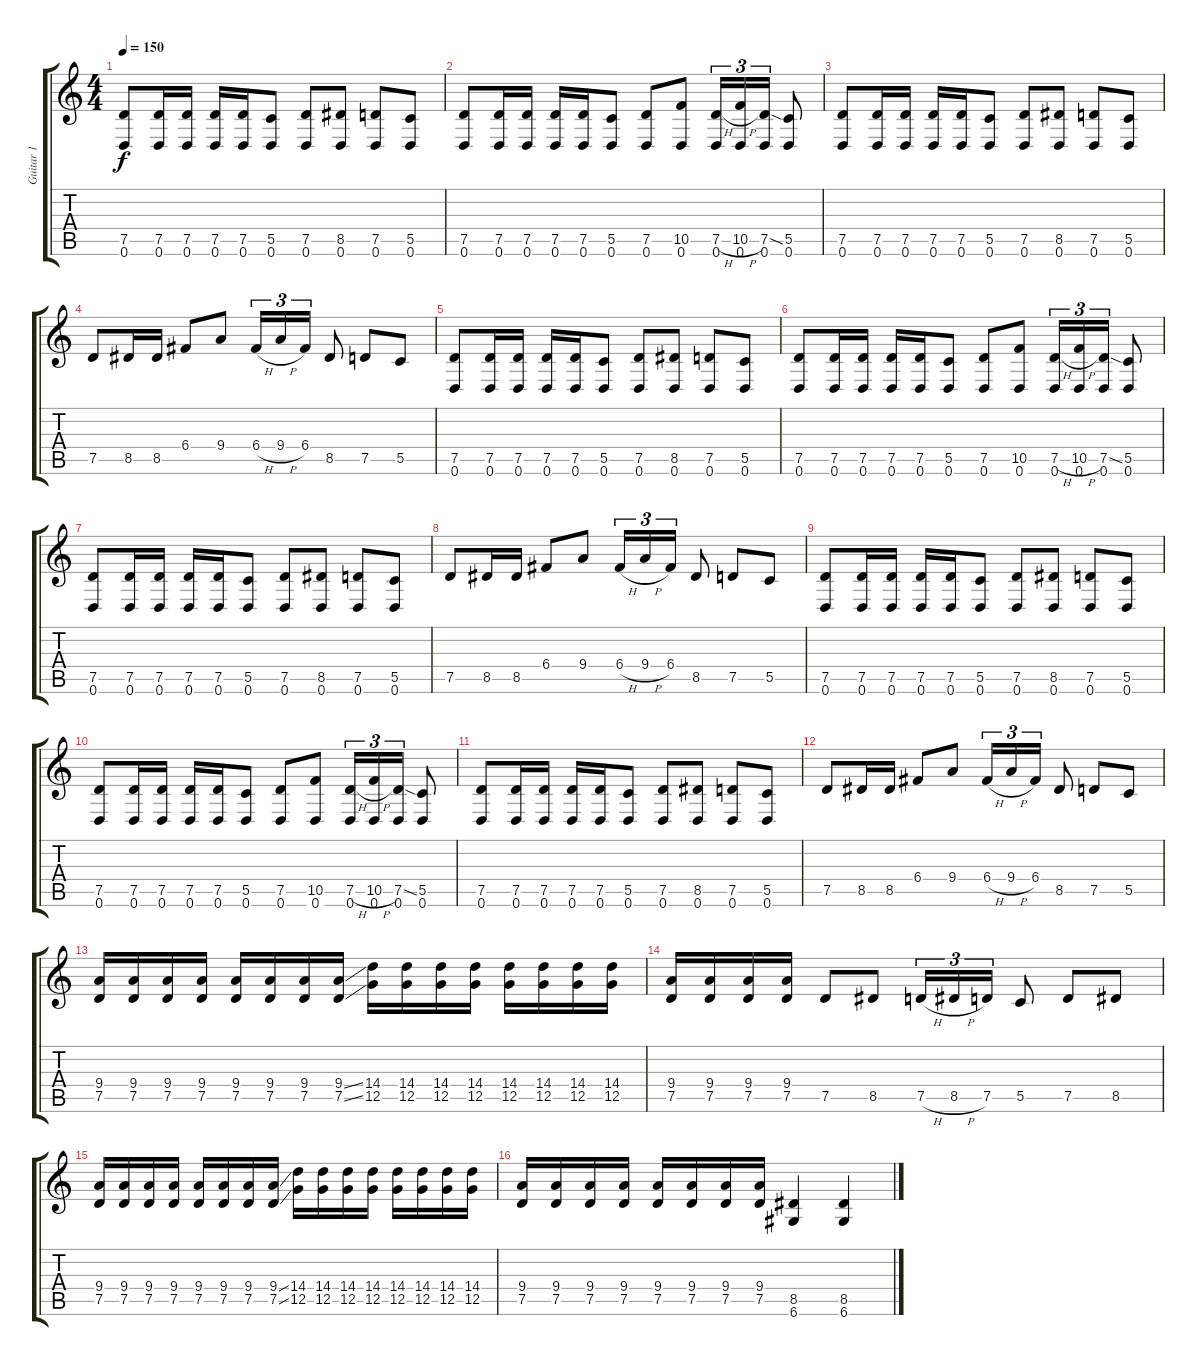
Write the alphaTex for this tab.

\track ("Guitar 1" "Guitar 1") {instrument distortionguitar}
\staff {score tabs}
\tuning (D4 A3 F3 C3 G2 D2) {hide}
\ts (4 4)
\tempo 150
\clef g2
\ks c
(7.5 0.6).8{dy f} (7.5 0.6).16 (7.5 0.6).16 (7.5 0.6).16 (7.5 0.6).16 (5.5 0.6).8 (7.5 0.6).8 (8.5 0.6).8 (7.5 0.6).8 (5.5 0.6).8 |
(7.5 0.6).8 (7.5 0.6).16 (7.5 0.6).16 (7.5 0.6).16 (7.5 0.6).16 (5.5 0.6).8 (7.5 0.6).8 (10.5 0.6).8 (7.5{h} 0.6).16{tu (3 2)} (10.5{h} 0.6).16{tu (3 2)} (7.5{ss} 0.6).16{tu (3 2)} (5.5 0.6).8 |
(7.5 0.6).8 (7.5 0.6).16 (7.5 0.6).16 (7.5 0.6).16 (7.5 0.6).16 (5.5 0.6).8 (7.5 0.6).8 (8.5 0.6).8 (7.5 0.6).8 (5.5 0.6).8 |
7.5.8 8.5.16 8.5.16 6.4.8 9.4.8 6.4{h}.16{tu (3 2)} 9.4{h}.16{tu (3 2)} 6.4.16{tu (3 2)} 8.5.8 7.5.8 5.5.8 |
(7.5 0.6).8 (7.5 0.6).16 (7.5 0.6).16 (7.5 0.6).16 (7.5 0.6).16 (5.5 0.6).8 (7.5 0.6).8 (8.5 0.6).8 (7.5 0.6).8 (5.5 0.6).8 |
(7.5 0.6).8 (7.5 0.6).16 (7.5 0.6).16 (7.5 0.6).16 (7.5 0.6).16 (5.5 0.6).8 (7.5 0.6).8 (10.5 0.6).8 (7.5{h} 0.6).16{tu (3 2)} (10.5{h} 0.6).16{tu (3 2)} (7.5{ss} 0.6).16{tu (3 2)} (5.5 0.6).8 |
(7.5 0.6).8 (7.5 0.6).16 (7.5 0.6).16 (7.5 0.6).16 (7.5 0.6).16 (5.5 0.6).8 (7.5 0.6).8 (8.5 0.6).8 (7.5 0.6).8 (5.5 0.6).8 |
7.5.8 8.5.16 8.5.16 6.4.8 9.4.8 6.4{h}.16{tu (3 2)} 9.4{h}.16{tu (3 2)} 6.4.16{tu (3 2)} 8.5.8 7.5.8 5.5.8 |
(7.5 0.6).8 (7.5 0.6).16 (7.5 0.6).16 (7.5 0.6).16 (7.5 0.6).16 (5.5 0.6).8 (7.5 0.6).8 (8.5 0.6).8 (7.5 0.6).8 (5.5 0.6).8 |
(7.5 0.6).8 (7.5 0.6).16 (7.5 0.6).16 (7.5 0.6).16 (7.5 0.6).16 (5.5 0.6).8 (7.5 0.6).8 (10.5 0.6).8 (7.5{h} 0.6).16{tu (3 2)} (10.5{h} 0.6).16{tu (3 2)} (7.5{ss} 0.6).16{tu (3 2)} (5.5 0.6).8 |
(7.5 0.6).8 (7.5 0.6).16 (7.5 0.6).16 (7.5 0.6).16 (7.5 0.6).16 (5.5 0.6).8 (7.5 0.6).8 (8.5 0.6).8 (7.5 0.6).8 (5.5 0.6).8 |
7.5.8 8.5.16 8.5.16 6.4.8 9.4.8 6.4{h}.16{tu (3 2)} 9.4{h}.16{tu (3 2)} 6.4.16{tu (3 2)} 8.5.8 7.5.8 5.5.8 |
\section ("" "")
(9.4 7.5).16 (9.4 7.5).16 (9.4 7.5).16 (9.4 7.5).16 (9.4 7.5).16 (9.4 7.5).16 (9.4 7.5).16 (9.4{ss} 7.5{ss}).16 (14.4 12.5).16 (14.4 12.5).16 (14.4 12.5).16 (14.4 12.5).16 (14.4 12.5).16 (14.4 12.5).16 (14.4 12.5).16 (14.4 12.5).16 |
(9.4 7.5).16 (9.4 7.5).16 (9.4 7.5).16 (9.4 7.5).16 7.5.8 8.5.8 7.5{h}.16{tu (3 2)} 8.5{h}.16{tu (3 2)} 7.5.16{tu (3 2)} 5.5.8 7.5.8 8.5.8 |
(9.4 7.5).16 (9.4 7.5).16 (9.4 7.5).16 (9.4 7.5).16 (9.4 7.5).16 (9.4 7.5).16 (9.4 7.5).16 (9.4{ss} 7.5{ss}).16 (14.4 12.5).16 (14.4 12.5).16 (14.4 12.5).16 (14.4 12.5).16 (14.4 12.5).16 (14.4 12.5).16 (14.4 12.5).16 (14.4 12.5).16 |
(9.4 7.5).16 (9.4 7.5).16 (9.4 7.5).16 (9.4 7.5).16 (9.4 7.5).16 (9.4 7.5).16 (9.4 7.5).16 (9.4 7.5).16 (8.5 6.6).4 (8.5 6.6).4
